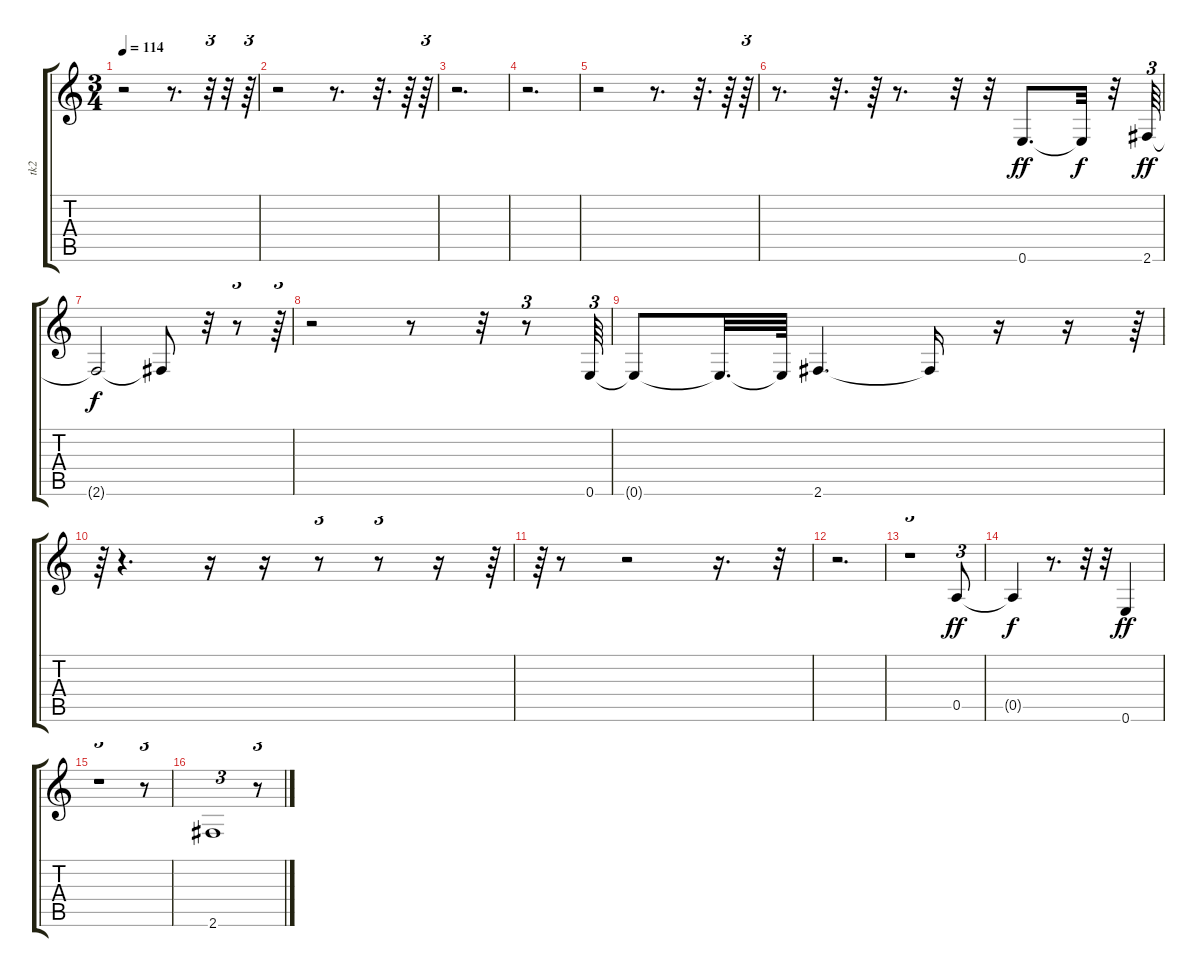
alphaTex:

\track ("tk2" "tk2") {instrument fretlessbass}
\staff {score tabs}
\tuning (E4 B3 G3 D3 A2 E2) {hide}
\ts (3 4)
\tempo 114
\clef g2
\ks c
r.2{dy f} r.8{d} r.32{tu (3 2)} r.32 r.64{tu (3 2)} |
r.2 r.8{d} r.32{d} r.64 r.64{tu (3 2)} |
r.2{d} |
r.2{d} |
r.2 r.8{d} r.32{d} r.64 r.64{tu (3 2)} |
r.8{d} r.32{d} r.64 r.8{d} r.32 r.32 0.6.8{d dy ff} 0.6{t}.32{dy f} r.32 2.6.64{tu (3 2) dy ff} |
2.6{t}.2{dy f} 2.6{t}.8 r.32 r.8{tu (3 2)} r.64{tu (3 2)} |
r.2 r.8 r.32 r.8{tu (3 2)} 0.6.64{tu (3 2)} |
0.6{t}.8 0.6{t}.32{d} 0.6{t}.64 2.6.4{d} 2.6{t}.16 r.16 r.16 r.64{tu (3 2)} |
r.64{tu (3 2)} r.4{d} r.16 r.16 r.8{tu (3 2)} r.8{tu (3 2)} r.16 r.64{tu (3 2)} |
r.64{tu (3 2)} r.8 r.2 r.16{d} r.32{tu (3 2)} |
r.2{d} |
r.1{tu (3 2)} 0.5.8{tu (3 2) dy ff} |
0.5{t}.4{dy f} r.8{d} r.32 r.32 0.6.4{dy ff} |
r.1{tu (3 2)} r.8{tu (3 2)} |
2.6.1{tu (3 2)} r.8{tu (3 2)}
